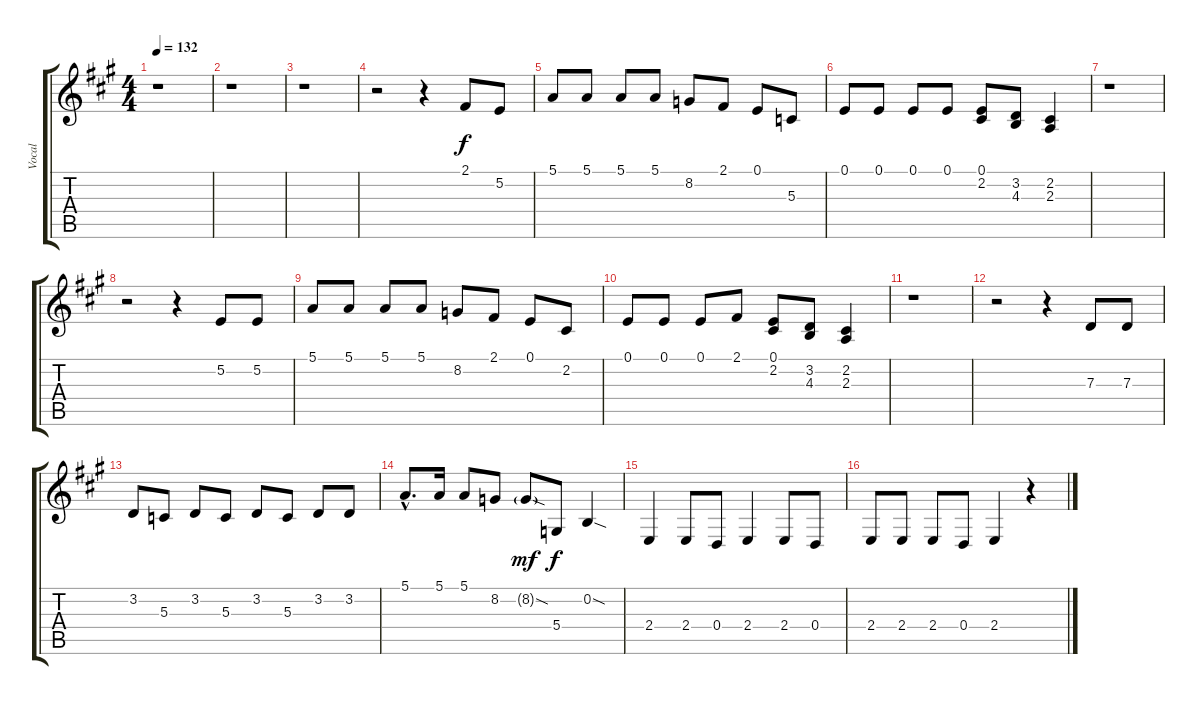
\track ("Vocal" "Vocal") {instrument cello}
\staff {score tabs}
\tuning (E4 B3 G3 D3 A2 E2) {hide}
\ts (4 4)
\tempo 132
\clef g2
\ks a
r.1{dy f} |
r.1 |
r.1 |
r.2 r.4 2.1.8 5.2.8 |
5.1.8 5.1.8 5.1.8 5.1.8 8.2.8 2.1.8 0.1.8 5.3.8 |
0.1.8 0.1.8 0.1.8 0.1.8 (0.1 2.2).8 (3.2 4.3).8 (2.2 2.3).4 |
r.1 |
r.2 r.4 5.2.8 5.2.8 |
5.1.8 5.1.8 5.1.8 5.1.8 8.2.8 2.1.8 0.1.8 2.2.8 |
0.1.8 0.1.8 0.1.8 2.1.8 (0.1 2.2).8 (3.2 4.3).8 (2.2 2.3).4 |
r.1 |
r.2 r.4 7.3.8 7.3.8 |
3.2.8 5.3.8 3.2.8 5.3.8 3.2.8 5.3.8 3.2.8 3.2.8 |
5.1{hac}.8{d} 5.1.16 5.1.8 8.2.8 8.2{sod g}.8{dy mf} 5.4.8{dy f} 0.2{sod}.4 |
2.4.4 2.4.8 0.4.8 2.4.4 2.4.8 0.4.8 |
2.4.8 2.4.8 2.4.8 0.4.8 2.4.4 r.4
